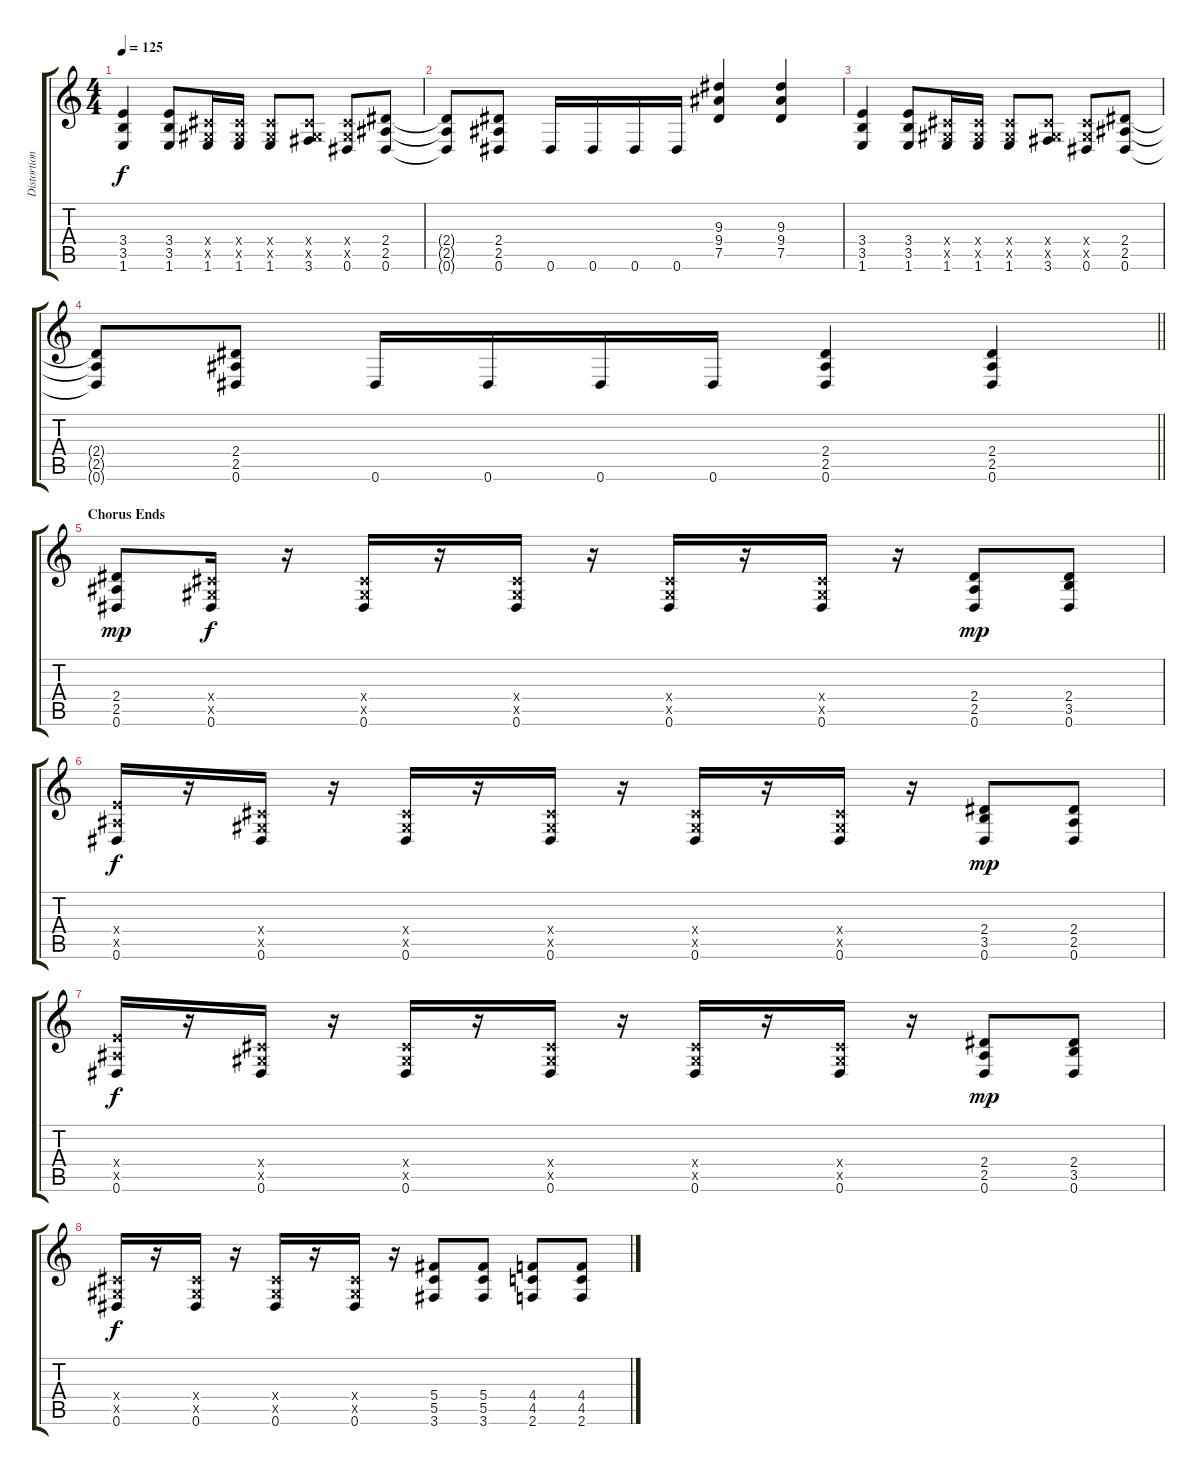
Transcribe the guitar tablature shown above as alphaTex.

\track ("Distortion Guitar" "Distortion") {instrument distortionguitar}
\staff {score tabs}
\tuning (Eb4 Bb3 Gb3 Db3 Ab2 Eb2) {hide}
\ts (4 4)
\tempo 125
\clef g2
\ks c
(3.4 3.5 1.6).4{dy f} (3.4 3.5 1.6).8 (0.4{x} 0.5{x} 1.6).16 (0.4{x} 0.5{x} 1.6).16 (0.4{x} 0.5{x} 1.6).8 (0.4{x} 0.5{x} 3.6).8 (0.4{x} 0.5{x} 0.6).8 (2.4 2.5 0.6).8 |
(2.4{t} 2.5{t} 0.6{t}).8 (2.4 2.5 0.6).8 0.6.16 0.6.16 0.6.16 0.6.16 (9.3 9.4 7.5).4 (9.3 9.4 7.5).4 |
(3.4 3.5 1.6).4 (3.4 3.5 1.6).8 (0.4{x} 0.5{x} 1.6).16 (0.4{x} 0.5{x} 1.6).16 (0.4{x} 0.5{x} 1.6).8 (0.4{x} 0.5{x} 3.6).8 (0.4{x} 0.5{x} 0.6).8 (2.4 2.5 0.6).8 |
\barLineRight lightlight
(2.4{t} 2.5{t} 0.6{t}).8 (2.4 2.5 0.6).8 0.6.16 0.6.16 0.6.16 0.6.16 (2.4 2.5 0.6).4 (2.4 2.5 0.6).4 |
\section ("" "Chorus Ends")
(2.4 2.5 0.6).8{dy mp} (0.4{x} 0.5{x} 0.6).16{dy f} r.16 (0.4{x} 0.5{x} 0.6).16 r.16 (0.4{x} 0.5{x} 0.6).16 r.16 (0.4{x} 0.5{x} 0.6).16 r.16 (0.4{x} 0.5{x} 0.6).16 r.16 (2.4 2.5 0.6).8{dy mp} (2.4 3.5 0.6).8 |
(3.4{x} 2.5{x} 0.6).16{dy f} r.16 (0.4{x} 0.5{x} 0.6).16 r.16 (0.4{x} 0.5{x} 0.6).16 r.16 (0.4{x} 0.5{x} 0.6).16 r.16 (0.4{x} 0.5{x} 0.6).16 r.16 (0.4{x} 0.5{x} 0.6).16 r.16 (2.4 3.5 0.6).8{dy mp} (2.4 2.5 0.6).8 |
(3.4{x} 2.5{x} 0.6).16{dy f} r.16 (0.4{x} 0.5{x} 0.6).16 r.16 (0.4{x} 0.5{x} 0.6).16 r.16 (0.4{x} 0.5{x} 0.6).16 r.16 (0.4{x} 0.5{x} 0.6).16 r.16 (0.4{x} 0.5{x} 0.6).16 r.16 (2.4 2.5 0.6).8{dy mp} (2.4 3.5 0.6).8 |
(0.4{x} 0.5{x} 0.6).16{dy f} r.16 (0.4{x} 0.5{x} 0.6).16 r.16 (0.4{x} 0.5{x} 0.6).16 r.16 (0.4{x} 0.5{x} 0.6).16 r.16 (5.4 5.5 3.6).8 (5.4 5.5 3.6).8 (4.4 4.5 2.6).8 (4.4 4.5 2.6).8
